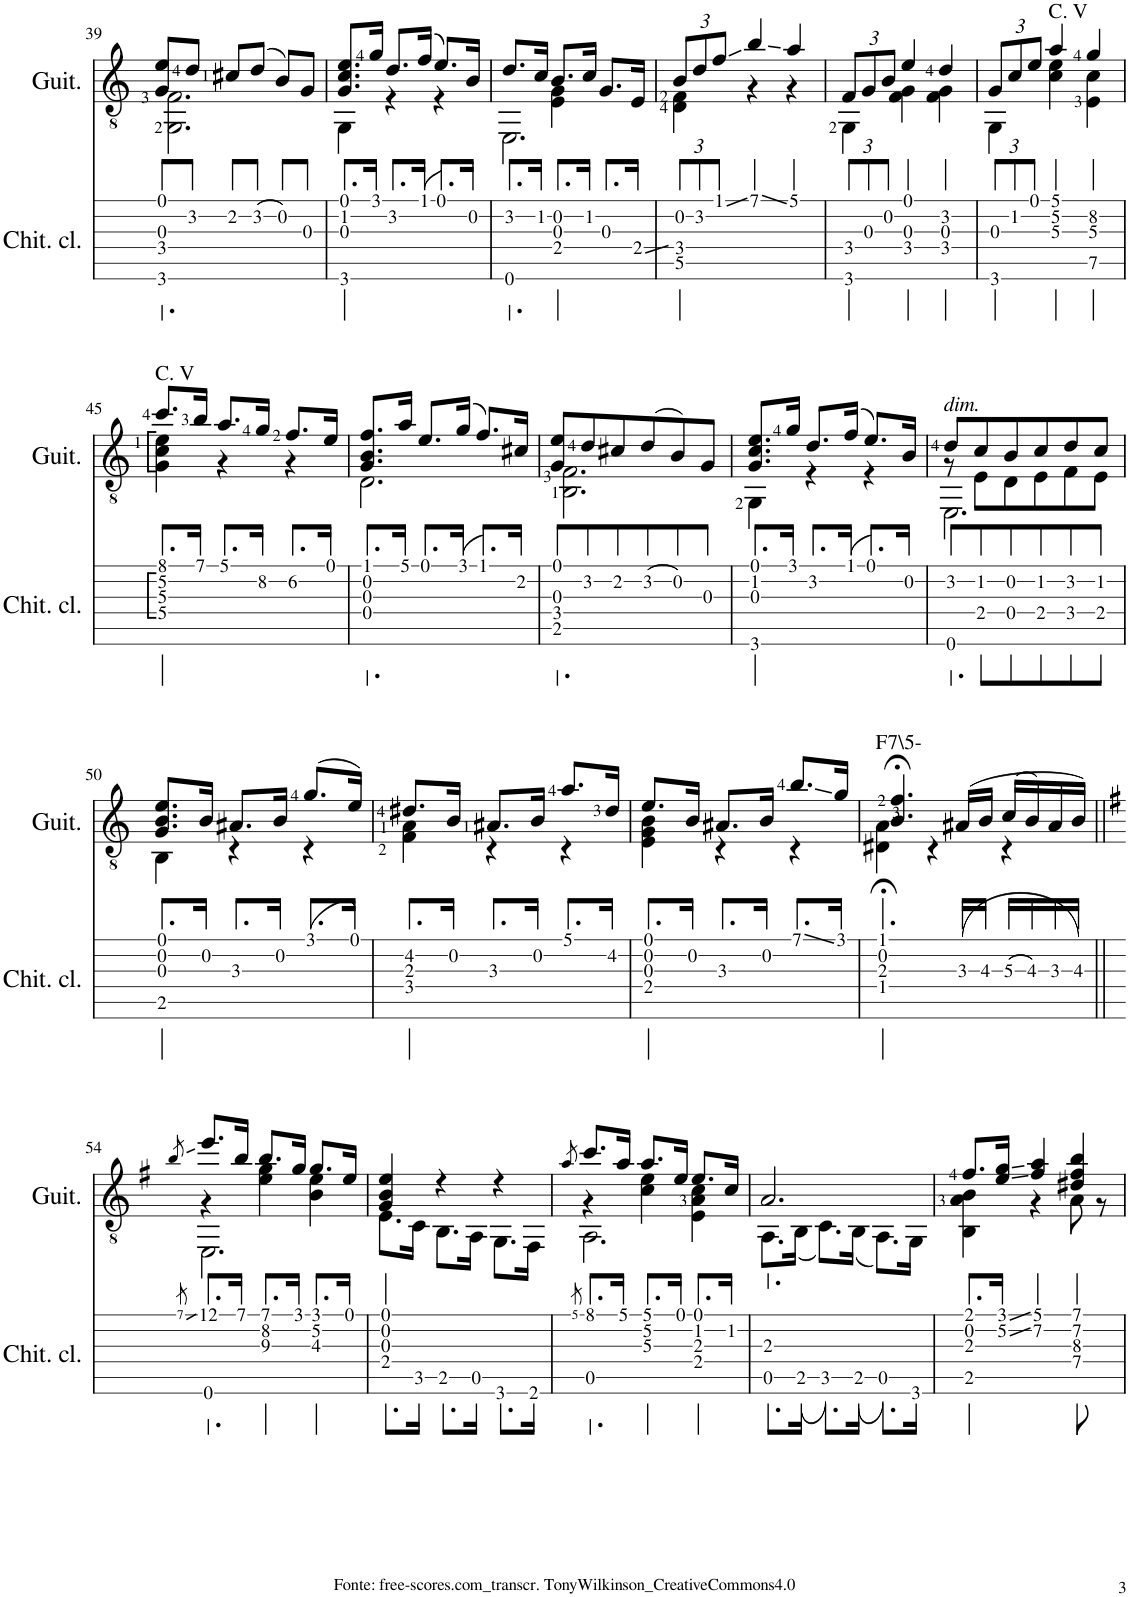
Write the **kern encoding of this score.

**kern	**kern
*part2	*part1
*staff2	*staff1
*I"Chitarra classica	*I"Guitar
*I'Chit. cl.	*I'Guit.
!!LO:PB:g=z
*	*clefGv2
*k[]	*k[]
*M3/4	*M3/4
=39	=39
*^	*^
8G/ 8e/L	2.GG\ 2.F\	8G/ 8e/L	2.GG\ 2.F\
8d/J	.	8d/J	.
8c#X/L	.	8c#X/L	.
(8d/J	.	(8d/J	.
8B/L)	.	8B/L)	.
8G/J	.	8G/J	.
=40	=40	=40	=40
8.G/ 8.c/ 8.e/L	4GG\	8.G/ 8.c/ 8.e/L	4GG\
16g/Jk	.	16g/Jk	.
8.d/L	4r	8.d/L	4r
(16f/Jk	.	(16f/Jk	.
8.e/L)	4r	8.e/L)	4r
16B/Jk	.	16B/Jk	.
=41	=41	=41	=41
*	*^	*	*^
8.d/L	2.EE\	4ryy	8.d/L	2.EE\	4ryy
16c/Jk	.	.	16c/Jk	.	.
8.B/L	.	4E\ 4G\	8.B/L	.	4E\ 4G\
16c/Jk	.	.	16c/Jk	.	.
8.G/L	.	4ryy	8.G/L	.	4ryy
16E/Jk	.	.	16E/Jk	.	.
*v	*v	*v	*	*	*
*	*v	*v	*v
=42	=42
*Xbrackettup	*Xbrackettup
*^	*^
12B/L	4D\ 4F\	12B/L	4D\ 4F\
12d/	.	12d/	.
12f/J	.	12f/J	.
4b/	4r	4b/	4r
4a/	4r	4a/	4r
=43	=43	=43	=43
12F/L	4GG\	12F/L	4GG\
12G/	.	12G/	.
12B/J	.	12B/J	.
4e/	4F\ 4G\	4e/	4F\ 4G\
4d/	4F\ 4G\	4d/	4F\ 4G\
=44	=44	=44	=44
12G/L	4GG\	12G/L	4GG\
12c/	.	12c/	.
12e/J	.	12e/J	.
!	!	!LO:TX:a:t=C. V	!
4a/	4c\ 4e\	4a/	4c\ 4e\
4g/	4E\ 4c\	4g/	4E\ 4c\
!!LO:LB:g=z	!!
=45	=45	=45	=45
!	!	!LO:TX:a:t=C. V	!
8.cc/L	4G\ 4c\ 4e\	8.cc/L	4G\ 4c\ 4e\
16b/Jk	.	16b/Jk	.
8.a/L	4r	8.a/L	4r
16g/Jk	.	16g/Jk	.
8.f/L	4r	8.f/L	4r
16e/Jk	.	16e/Jk	.
=46	=46	=46	=46
8.G/ 8.B/ 8.f/L	2.D\	8.G/ 8.B/ 8.f/L	2.D\
16a/Jk	.	16a/Jk	.
8.e/L	.	8.e/L	.
(16g/Jk	.	(16g/Jk	.
8.f/L)	.	8.f/L)	.
16c#X/Jk	.	16c#X/Jk	.
=47	=47	=47	=47
8G/ 8e/L	2.BB\ 2.F\	8G/ 8e/L	2.BB\ 2.F\
8d/	.	8d/	.
8c#X/	.	8c#X/	.
(8d/	.	(8d/	.
8B/)	.	8B/)	.
8G/J	.	8G/J	.
=48	=48	=48	=48
8.G/ 8.c/ 8.e/L	4GG\	8.G/ 8.c/ 8.e/L	4GG\
16g/Jk	.	16g/Jk	.
8.d/L	4r	8.d/L	4r
(16f/Jk	.	(16f/Jk	.
8.e/L)	4r	8.e/L)	4r
16B/Jk	.	16B/Jk	.
=49	=49	=49	=49
*	*^	*	*^
!	!	!	!LO:TX:a:i:t=dim.	!	!
8d/L	8r	2.EE\	8d/L	8r	2.EE\
8c/	8E\L	.	8c/	8E\L	.
8B/	8D\	.	8B/	8D\	.
8c/	8E\	.	8c/	8E\	.
8d/	8F\	.	8d/	8F\	.
8c/J	8E\J	.	8c/J	8E\J	.
*	*v	*v	*	*	*
*	*	*	*v	*v
!!LO:LB:g=z
=50	=50	=50	=50
8.G/ 8.B/ 8.e/L	4BB\	8.G/ 8.B/ 8.e/L	4BB\
16B/Jk	.	16B/Jk	.
8.A#X/L	4r	8.A#X/L	4r
16B/Jk	.	16B/Jk	.
(8.g/L	4r	(8.g/L	4r
16e/Jk)	.	16e/Jk)	.
=51	=51	=51	=51
8.d#X/L	4F\ 4A\	8.d#X/L	4F\ 4A\
16B/Jk	.	16B/Jk	.
8.A#X/L	4r	8.A#X/L	4r
16B/Jk	.	16B/Jk	.
8.a/L	4r	8.a/L	4r
16d#/Jk	.	16d#/Jk	.
=52	=52	=52	=52
8.e/L	4E\ 4G\ 4B\	8.e/L	4E\ 4G\ 4B\
16B/Jk	.	16B/Jk	.
8.A#X/L	4r	8.A#X/L	4r
16B/Jk	.	16B/Jk	.
8.b/L	4r	8.b/L	4r
16g/Jk	.	16g/Jk	.
=53	=53	=53	=53
!	!	!LO:TX:a:t=F7\5-	!
4.B/;< 4.f/;<	4D#X\ 4A\	4.B/;< 4.f/;<	4D#X\ 4A\
.	4r	.	4r
(16A#X/LL	.	(16A#X/LL	.
16B/JJ	.	16B/JJ	.
(16c/LL	4r	(16c/LL	4r
16B/)	.	16B/)	.
16A#/	.	16A#/	.
16B/JJ)	.	16B/JJ)	.
*v	*v	*	*
*	*v	*v
!!LO:LB:g=z
=54||	=54||
*k[f#]	*k[f#]
8qb/	8qb/
*^	*^
*	*^	*	*^
8.ee/L	4r	2.EE\	8.ee/L	4r	2.EE\
16b/Jk	.	.	16b/Jk	.	.
8.b/L	4e\ 4g\	.	8.b/L	4e\ 4g\	.
16g/Jk	.	.	16g/Jk	.	.
8.g/L	4B\ 4e\	.	8.g/L	4B\ 4e\	.
16e/Jk	.	.	16e/Jk	.	.
*	*v	*v	*	*	*
*	*	*	*v	*v
=55	=55	=55	=55
4G/ 4B/ 4e/	8.E\L	4G/ 4B/ 4e/	8.E\L
.	16C\Jk	.	16C\Jk
4r	8.BB\L	4r	8.BB\L
.	16AA\Jk	.	16AA\Jk
4r	8.GG\L	4r	8.GG\L
.	16FF#\Jk	.	16FF#\Jk
*v	*v	*	*
*	*v	*v
=56	=56
8qa/	8qa/
*^	*^
*	*^	*	*^
8.cc/L	4r	2.AA\	8.cc/L	4r	2.AA\
16a/Jk	.	.	16a/Jk	.	.
8.a/L	4c\ 4e\	.	8.a/L	4c\ 4e\	.
16e/Jk	.	.	16e/Jk	.	.
8.e/L	4E\ 4A\ 4c\	.	8.e/L	4E\ 4A\ 4c\	.
16c/Jk	.	.	16c/Jk	.	.
*	*v	*v	*	*	*
*	*	*	*v	*v
=57	=57	=57	=57
2.A/	8.AA\L	2.A/	8.AA\L
.	(16BB\Jk	.	(16BB\Jk
.	8.C\L)	.	8.C\L)
.	(16BB\Jk	.	(16BB\Jk
.	8.AA\L)	.	8.AA\L)
.	16GG\Jk	.	16GG\Jk
=58	=58	=58	=58
8.f#/L	4BB\ 4A\ 4B\	8.f#/L	4BB\ 4A\ 4B\
16e/ 16g/Jk	.	16e/ 16g/Jk	.
4f#/ 4a/	4r	4f#/ 4a/	4r
4d#X/ 4f#/ 4b/	8A\	4d#X/ 4f#/ 4b/	8A\
.	8r	.	8r
*v	*v	*	*
*	*v	*v
=	=
*-	*-
